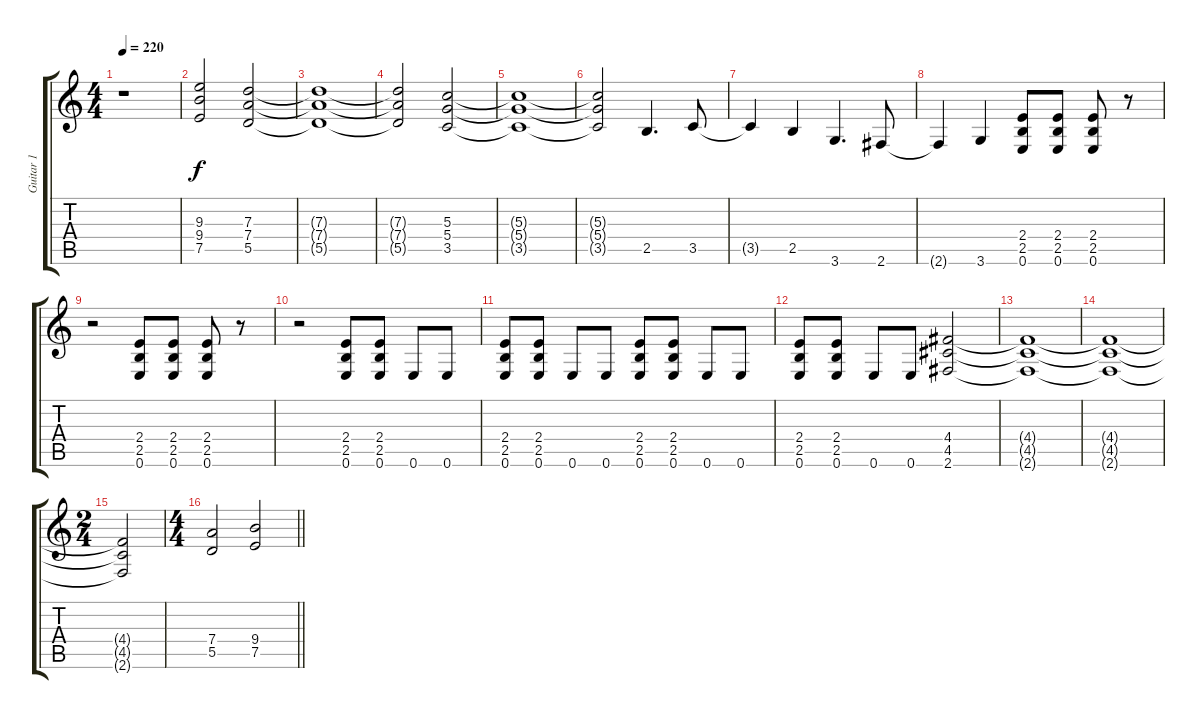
\track ("Guitar 1" "Guitar 1") {instrument overdrivenguitar}
\staff {score tabs}
\tuning (E4 B3 G3 D3 A2 E2) {hide}
\ts (4 4)
\tempo 220
\clef g2
\ks c
r.1{dy f} |
(9.3{t} 9.4{t} 7.5{t}).2 (7.3 7.4 5.5).2 |
(7.3{t} 7.4{t} 5.5{t}).1 |
(7.3{t} 7.4{t} 5.5{t}).2 (5.3 5.4 3.5).2 |
(5.3{t} 5.4{t} 3.5{t}).1 |
(5.3{t} 5.4{t} 3.5{t}).2 2.5.4{d} 3.5.8 |
3.5{t}.4 2.5.4 3.6.4{d} 2.6.8 |
2.6{t}.4 3.6.4 (2.4 2.5 0.6).8 (2.4 2.5 0.6).8 (2.4 2.5 0.6).8 r.8 |
r.2 (2.4 2.5 0.6).8 (2.4 2.5 0.6).8 (2.4 2.5 0.6).8 r.8 |
r.2 (2.4 2.5 0.6).8 (2.4 2.5 0.6).8 0.6.8 0.6.8 |
(2.4 2.5 0.6).8 (2.4 2.5 0.6).8 0.6.8 0.6.8 (2.4 2.5 0.6).8 (2.4 2.5 0.6).8 0.6.8 0.6.8 |
(2.4 2.5 0.6).8 (2.4 2.5 0.6).8 0.6.8 0.6.8 (4.4 4.5 2.6).2 |
(4.4{t} 4.5{t} 2.6{t}).1 |
(4.4{t} 4.5{t} 2.6{t}).1 |
\ts (2 4)
(4.4{t} 4.5{t} 2.6{t}).2 |
\ts (4 4)
\barLineRight lightlight
(7.4 5.5).2 (9.4 7.5).2
